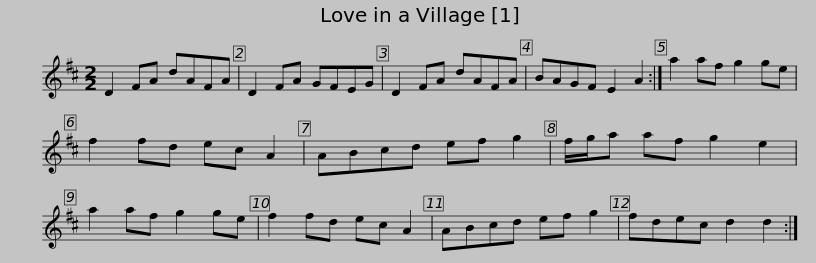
X:1
L:1/8
M:2/2
I:linebreak $
K:D
V:1 treble
V:1
 D2 FA dAFA | D2 FA GFEG | D2 FA dAFA | BAGF E2 A2 :| a2 af g2 ge | %5
 f2 fd ec A2 |$ ABcd ef g2 | f/g/a af g2 e2 | a2 af g2 ge | f2 fd ec A2 | %10
 ABcd ef g2 | fdec d2 d2 :| %12
